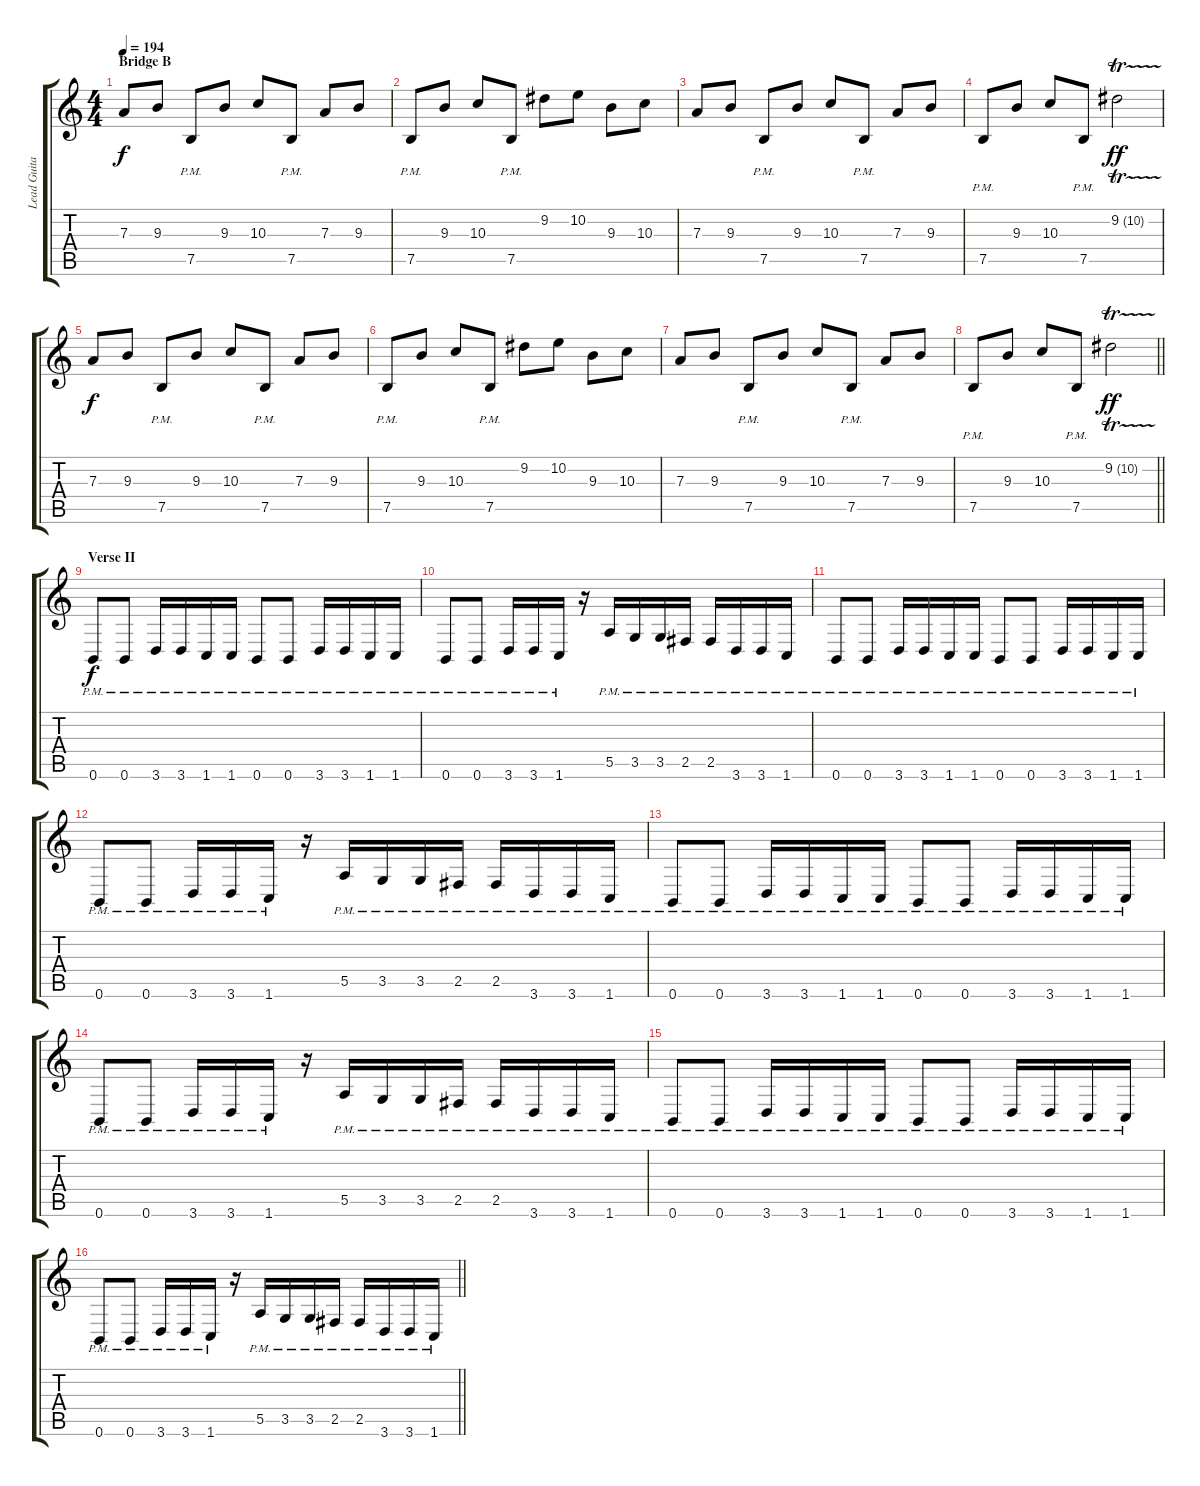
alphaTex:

\track ("Lead Guitar" "Lead Guita") {instrument overdrivenguitar}
\staff {score tabs}
\tuning (B3 Gb3 D3 A2 E2 B1) {hide}
\ts (4 4)
\section ("" "Bridge B")
\tempo 194
\clef g2
\ks c
7.3.8{dy f} 9.3.8 7.5{pm}.8 9.3.8 10.3.8 7.5{pm}.8 7.3.8 9.3.8 |
7.5{pm}.8 9.3.8 10.3.8 7.5{pm}.8 9.2.8 10.2.8 9.3.8 10.3.8 |
7.3.8 9.3.8 7.5{pm}.8 9.3.8 10.3.8 7.5{pm}.8 7.3.8 9.3.8 |
7.5{pm}.8 9.3.8 10.3.8 7.5{pm}.8 9.2{tr (10 16)}.2{dy ff} |
7.3.8{dy f} 9.3.8 7.5{pm}.8 9.3.8 10.3.8 7.5{pm}.8 7.3.8 9.3.8 |
7.5{pm}.8 9.3.8 10.3.8 7.5{pm}.8 9.2.8 10.2.8 9.3.8 10.3.8 |
7.3.8 9.3.8 7.5{pm}.8 9.3.8 10.3.8 7.5{pm}.8 7.3.8 9.3.8 |
\barLineRight lightlight
7.5{pm}.8 9.3.8 10.3.8 7.5{pm}.8 9.2{tr (10 16)}.2{dy ff} |
\section ("" "Verse II")
0.6{pm}.8{dy f} 0.6{pm}.8 3.6{pm}.16 3.6{pm}.16 1.6{pm}.16 1.6{pm}.16 0.6{pm}.8 0.6{pm}.8 3.6{pm}.16 3.6{pm}.16 1.6{pm}.16 1.6{pm}.16 |
0.6{pm}.8 0.6{pm}.8 3.6{pm}.16 3.6{pm}.16 1.6{pm}.16 r.16 5.5{pm}.16 3.5{pm}.16 3.5{pm}.16 2.5{pm}.16 2.5{pm}.16 3.6{pm}.16 3.6{pm}.16 1.6{pm}.16 |
0.6{pm}.8 0.6{pm}.8 3.6{pm}.16 3.6{pm}.16 1.6{pm}.16 1.6{pm}.16 0.6{pm}.8 0.6{pm}.8 3.6{pm}.16 3.6{pm}.16 1.6{pm}.16 1.6{pm}.16 |
0.6{pm}.8 0.6{pm}.8 3.6{pm}.16 3.6{pm}.16 1.6{pm}.16 r.16 5.5{pm}.16 3.5{pm}.16 3.5{pm}.16 2.5{pm}.16 2.5{pm}.16 3.6{pm}.16 3.6{pm}.16 1.6{pm}.16 |
0.6{pm}.8 0.6{pm}.8 3.6{pm}.16 3.6{pm}.16 1.6{pm}.16 1.6{pm}.16 0.6{pm}.8 0.6{pm}.8 3.6{pm}.16 3.6{pm}.16 1.6{pm}.16 1.6{pm}.16 |
0.6{pm}.8 0.6{pm}.8 3.6{pm}.16 3.6{pm}.16 1.6{pm}.16 r.16 5.5{pm}.16 3.5{pm}.16 3.5{pm}.16 2.5{pm}.16 2.5{pm}.16 3.6{pm}.16 3.6{pm}.16 1.6{pm}.16 |
0.6{pm}.8 0.6{pm}.8 3.6{pm}.16 3.6{pm}.16 1.6{pm}.16 1.6{pm}.16 0.6{pm}.8 0.6{pm}.8 3.6{pm}.16 3.6{pm}.16 1.6{pm}.16 1.6{pm}.16 |
\barLineRight lightlight
0.6{pm}.8 0.6{pm}.8 3.6{pm}.16 3.6{pm}.16 1.6{pm}.16 r.16 5.5{pm}.16 3.5{pm}.16 3.5{pm}.16 2.5{pm}.16 2.5{pm}.16 3.6{pm}.16 3.6{pm}.16 1.6{pm}.16
